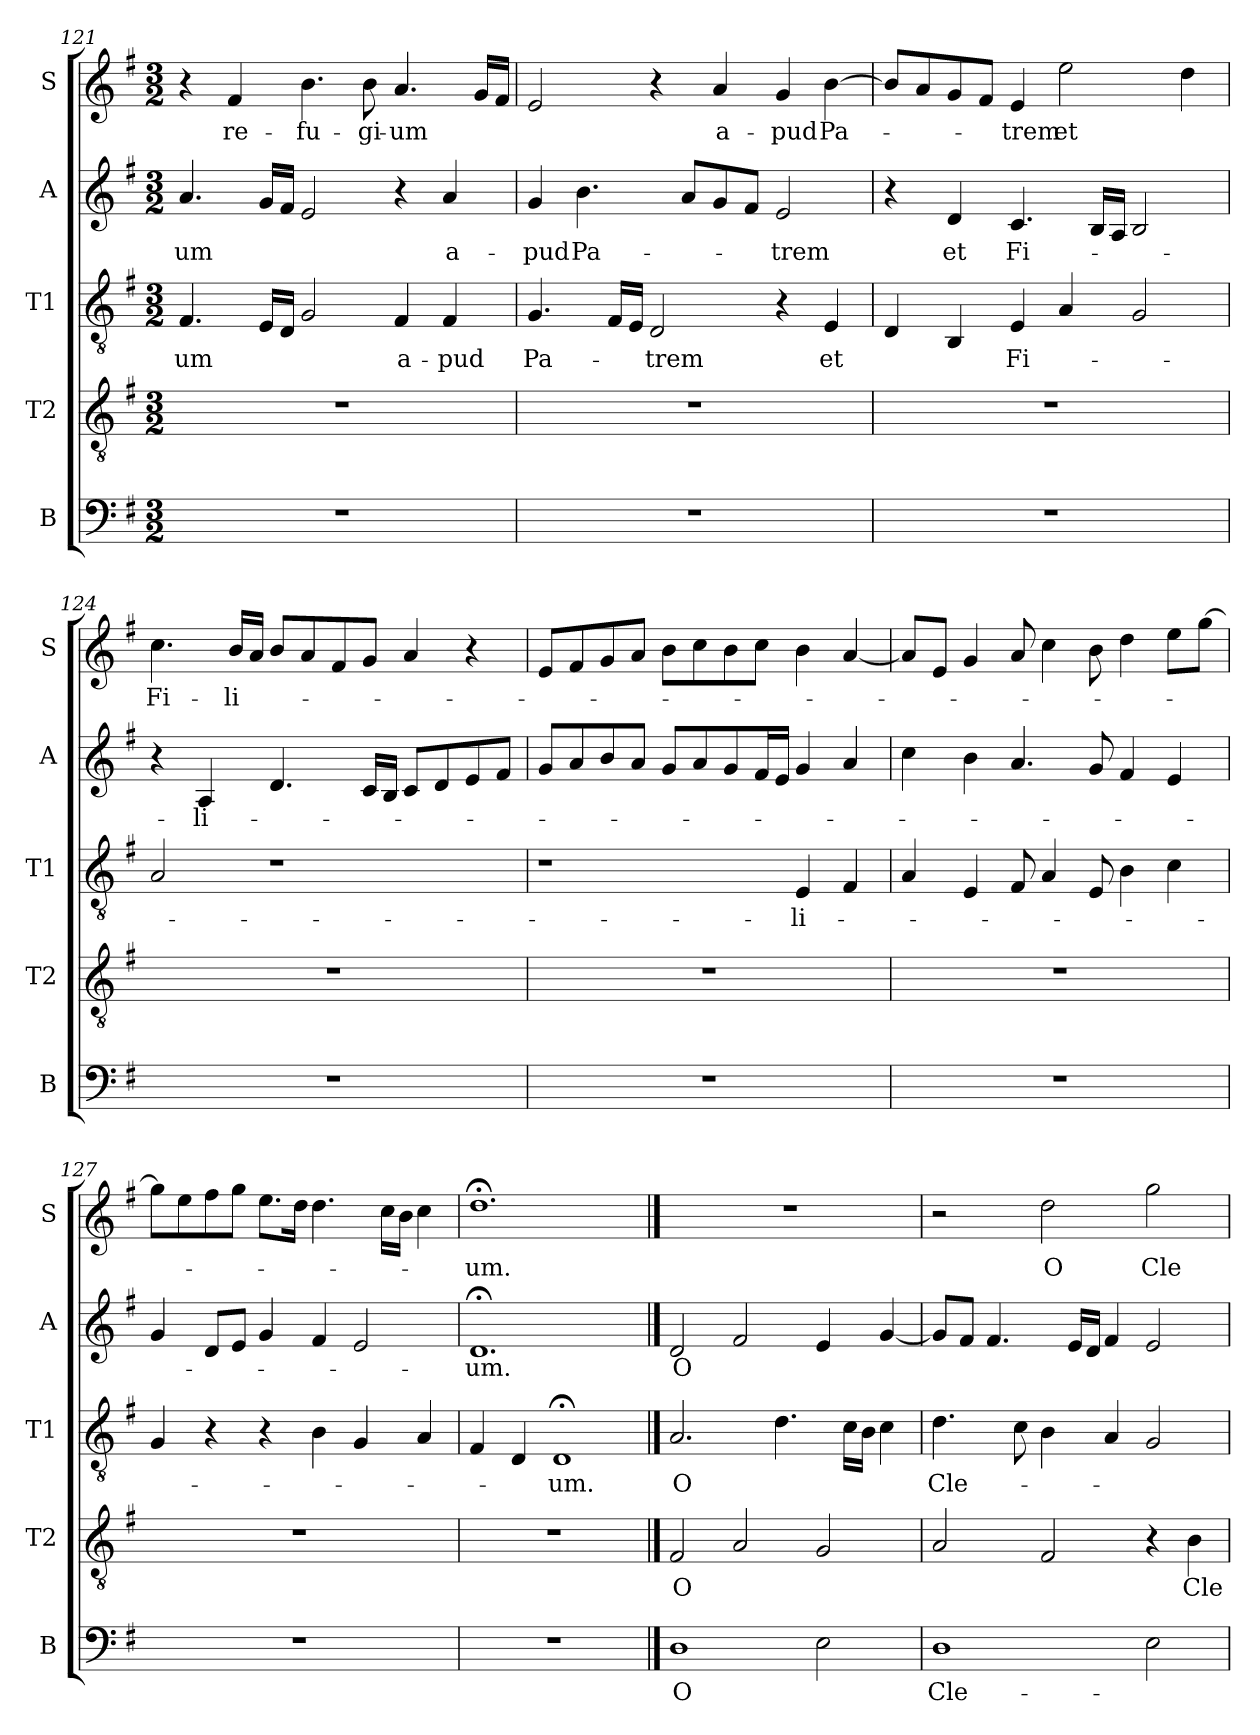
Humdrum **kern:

**kern	**text	**kern	**text	**kern	**text	**kern	**text	**kern	**text
*part5	*part5	*part4	*part4	*part3	*part3	*part2	*part2	*part1	*part1
*staff5	*staff5	*staff4	*staff4	*staff3	*staff3	*staff2	*staff2	*staff1	*staff1
*I"B	*	*I"T2	*	*I"T1	*	*I"A	*	*I"S	*
*I'B	*	*I'T2	*	*I'T1	*	*I'A	*	*I'S	*
*clefF4	*	*clefGv2	*	*clefGv2	*	*clefG2	*	*clefG2	*
*k[f#]	*	*k[f#]	*	*k[f#]	*	*k[f#]	*	*k[f#]	*
*M3/2	*	*M3/2	*	*M3/2	*	*M3/2	*	*M3/2	*
=121	=121	=121	=121	=121	=121	=121	=121	=121	=121
!	!	!	!	!	!LO:LY:b	!	!LO:LY:b	!	!
1.r	.	1.r	.	4.F#/	-um	4.a/	-um	4r	.
!	!	!	!	!	!	!	!	!	!LO:LY:b
.	.	.	.	.	.	.	.	4f#/	re-
.	.	.	.	16E/LL	.	16g/LL	.	.	.
.	.	.	.	16D/JJ	.	16f#/JJ	.	.	.
!	!	!	!	!	!	!	!	!	!LO:LY:b
.	.	.	.	2G/	.	2e/	.	4.b\	-fu-
!	!	!	!	!	!	!	!	!	!LO:LY:b
.	.	.	.	.	.	.	.	8b\	-gi-
!	!	!	!	!	!LO:LY:b	!	!	!	!LO:LY:b
.	.	.	.	4F#/	a-	4r	.	4.a/	-um
!	!	!	!	!	!LO:LY:b	!	!LO:LY:b	!	!
.	.	.	.	4F#/	-pud	4a/	a-	.	.
.	.	.	.	.	.	.	.	16g/LL	.
.	.	.	.	.	.	.	.	16f#/JJ	.
=122	=122	=122	=122	=122	=122	=122	=122	=122	=122
!	!	!	!	!	!LO:LY:b	!	!LO:LY:b	!	!
1.r	.	1.r	.	4.G/	Pa-	4g/	-pud	2e/	.
!	!	!	!	!	!	!	!LO:LY:b	!	!
.	.	.	.	.	.	4.b\	Pa-	.	.
.	.	.	.	16F#/LL	.	.	.	.	.
.	.	.	.	16E/JJ	.	.	.	.	.
!	!	!	!	!	!LO:LY:b	!	!	!	!
.	.	.	.	2D/	-trem	.	.	4r	.
.	.	.	.	.	.	8a/L	.	.	.
!	!	!	!	!	!	!	!	!	!LO:LY:b
.	.	.	.	.	.	8g/	.	4a/	a-
.	.	.	.	.	.	8f#/J	.	.	.
!	!	!	!	!	!	!	!LO:LY:b	!	!LO:LY:b
.	.	.	.	4r	.	2e/	-trem	4g/	-pud
!	!	!	!	!	!LO:LY:b	!	!	!	!LO:LY:b
.	.	.	.	4E/	et	.	.	[4b\	Pa-
!!LO:LB:g=z
=123	=123	=123	=123	=123	=123	=123	=123	=123	=123
1.r	.	1.r	.	4D/	.	4r	.	8b/L]	.
.	.	.	.	.	.	.	.	8a/	.
!	!	!	!	!	!	!	!LO:LY:b	!	!
.	.	.	.	4BB/	.	4d/	et	8g/	.
.	.	.	.	.	.	.	.	8f#/J	.
!	!	!	!	!	!LO:LY:b	!	!LO:LY:b	!	!LO:LY:b
.	.	.	.	4E/	Fi-	4.c/	Fi-	4e/	-trem
!	!	!	!	!	!	!	!	!	!LO:LY:b
.	.	.	.	4A/	.	.	.	2ee\	et
.	.	.	.	.	.	16B/LL	.	.	.
.	.	.	.	.	.	16A/JJ	.	.	.
.	.	.	.	2G/	.	2B/	.	.	.
.	.	.	.	.	.	.	.	4dd\	.
=124	=124	=124	=124	=124	=124	=124	=124	=124	=124
!	!	!	!	!	!	!	!	!	!LO:LY:b
1.r	.	1.r	.	2A/	.	4r	.	4.cc\	Fi-
!	!	!	!	!	!	!	!LO:LY:b	!	!
.	.	.	.	.	.	4A/	-li-	.	.
!	!	!	!	!	!	!	!	!	!LO:LY:b
.	.	.	.	.	.	.	.	16b/LL	-li-
.	.	.	.	.	.	.	.	16a/JJ	.
.	.	.	.	1r	.	4.d/	.	8b/L	.
.	.	.	.	.	.	.	.	8a/	.
.	.	.	.	.	.	.	.	8f#/	.
.	.	.	.	.	.	16c/LL	.	8g/J	.
.	.	.	.	.	.	16B/JJ	.	.	.
.	.	.	.	.	.	8c/L	.	4a/	.
.	.	.	.	.	.	8d/	.	.	.
.	.	.	.	.	.	8e/	.	4r	.
.	.	.	.	.	.	8f#/J	.	.	.
=125	=125	=125	=125	=125	=125	=125	=125	=125	=125
1.r	.	1.r	.	1r	.	8g/L	.	8e/L	.
.	.	.	.	.	.	8a/	.	8f#/	.
.	.	.	.	.	.	8b/	.	8g/	.
.	.	.	.	.	.	8a/J	.	8a/J	.
.	.	.	.	.	.	8g/L	.	8b\L	.
.	.	.	.	.	.	8a/	.	8cc\	.
.	.	.	.	.	.	8g/	.	8b\	.
.	.	.	.	.	.	16f#/L	.	8cc\J	.
.	.	.	.	.	.	16e/JJ	.	.	.
!	!	!	!	!	!LO:LY:b	!	!	!	!
.	.	.	.	4E/	-li-	4g/	.	4b\	.
.	.	.	.	4F#/	.	4a/	.	[4a/	.
!!LO:PB:g=z
=126	=126	=126	=126	=126	=126	=126	=126	=126	=126
1.r	.	1.r	.	4A/	.	4cc\	.	8a/L]	.
.	.	.	.	.	.	.	.	8e/J	.
.	.	.	.	4E/	.	4b\	.	4g/	.
.	.	.	.	8F#/	.	4.a/	.	8a/	.
.	.	.	.	4A/	.	.	.	4cc\	.
.	.	.	.	8E/	.	8g/	.	8b\	.
.	.	.	.	4B\	.	4f#/	.	4dd\	.
.	.	.	.	4c\	.	4e/	.	8ee\L	.
.	.	.	.	.	.	.	.	[8gg\J	.
=127	=127	=127	=127	=127	=127	=127	=127	=127	=127
1.r	.	1.r	.	4G/	.	4g/	.	8gg\L]	.
.	.	.	.	.	.	.	.	8ee\	.
.	.	.	.	4r	.	8d/L	.	8ff#\	.
.	.	.	.	.	.	8e/J	.	8gg\J	.
.	.	.	.	4r	.	4g/	.	8.ee\L	.
.	.	.	.	.	.	.	.	16dd\Jk	.
.	.	.	.	4B\	.	4f#/	.	4.dd\	.
.	.	.	.	4G/	.	2e/	.	.	.
.	.	.	.	.	.	.	.	16cc\LL	.
.	.	.	.	.	.	.	.	16b\JJ	.
.	.	.	.	4A/	.	.	.	4cc\	.
=128	=128	=128	=128	=128	=128	=128	=128	=128	=128
!	!	!	!	!	!	!	!LO:LY:b	!	!LO:LY:b
1.r	.	1.r	.	4F#/	.	1.d;<	-um.	1.dd;<	um.
.	.	.	.	4D/	.	.	.	.	.
!	!	!	!	!	!LO:LY:b	!	!	!	!
.	.	.	.	1D;<	-um.	.	.	.	.
==129	==129	==129	==129	==129	==129	==129	==129	==129	==129
!	!LO:LY:b	!	!LO:LY:b	!	!LO:LY:b	!	!LO:LY:b	!	!
1D	O	2F#/	O	2.A/	O	2d/	O	1.r	.
.	.	2A/	.	.	.	2f#/	.	.	.
.	.	.	.	4.d\	.	.	.	.	.
2E\	.	2G/	.	.	.	4e/	.	.	.
.	.	.	.	16c\LL	.	.	.	.	.
.	.	.	.	16B\JJ	.	.	.	.	.
.	.	.	.	4c\	.	[4g/	.	.	.
!!LO:LB:g=z
=130	=130	=130	=130	=130	=130	=130	=130	=130	=130
!	!LO:LY:b	!	!	!	!LO:LY:b	!	!	!	!
1D	Cle-	2A/	.	4.d\	Cle-	8g/L]	.	2r	.
.	.	.	.	.	.	8f#/J	.	.	.
.	.	.	.	.	.	4.f#/	.	.	.
.	.	.	.	8c\	.	.	.	.	.
!	!	!	!	!	!	!	!	!	!LO:LY:b
.	.	2F#/	.	4B\	.	.	.	2dd\	O
.	.	.	.	.	.	16e/LL	.	.	.
.	.	.	.	.	.	16d/JJ	.	.	.
.	.	.	.	4A/	.	4f#/	.	.	.
!	!	!	!	!	!	!	!	!	!LO:LY:b
2E\	.	4r	.	2G/	.	2e/	.	2gg\	Cle-
!	!	!	!LO:LY:b	!	!	!	!	!	!
.	.	4B\	Cle-	.	.	.	.	.	.
=	=	=	=	=	=	=	=	=	=
*-	*-	*-	*-	*-	*-	*-	*-	*-	*-
